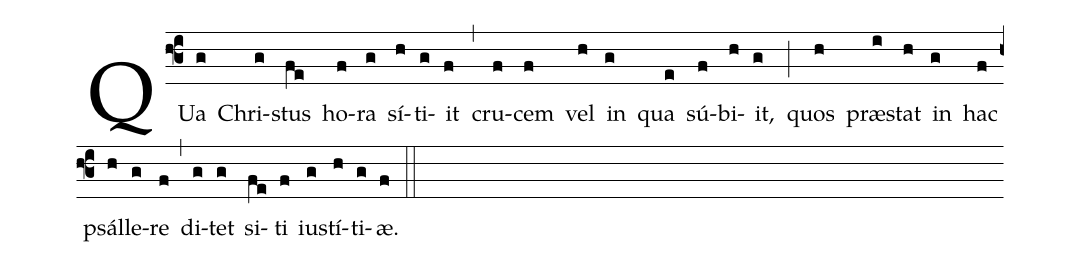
%%
(f3)QUa(g) Chri(g)stus(fe) ho(f)ra(g) sí(h)ti(g)it(f) (,)
cru(f)cem(f) vel(h) in(g) qua(e) sú(f)bi(h)it,(g) (;)
quos(h) præ(i)stat(h) in(g) hac(f) psál(h)le(g)re(f) (,)
di(g)tet(g) si(fe)ti(f) iu(g)stí(h)ti(g)æ.(f) (::)
